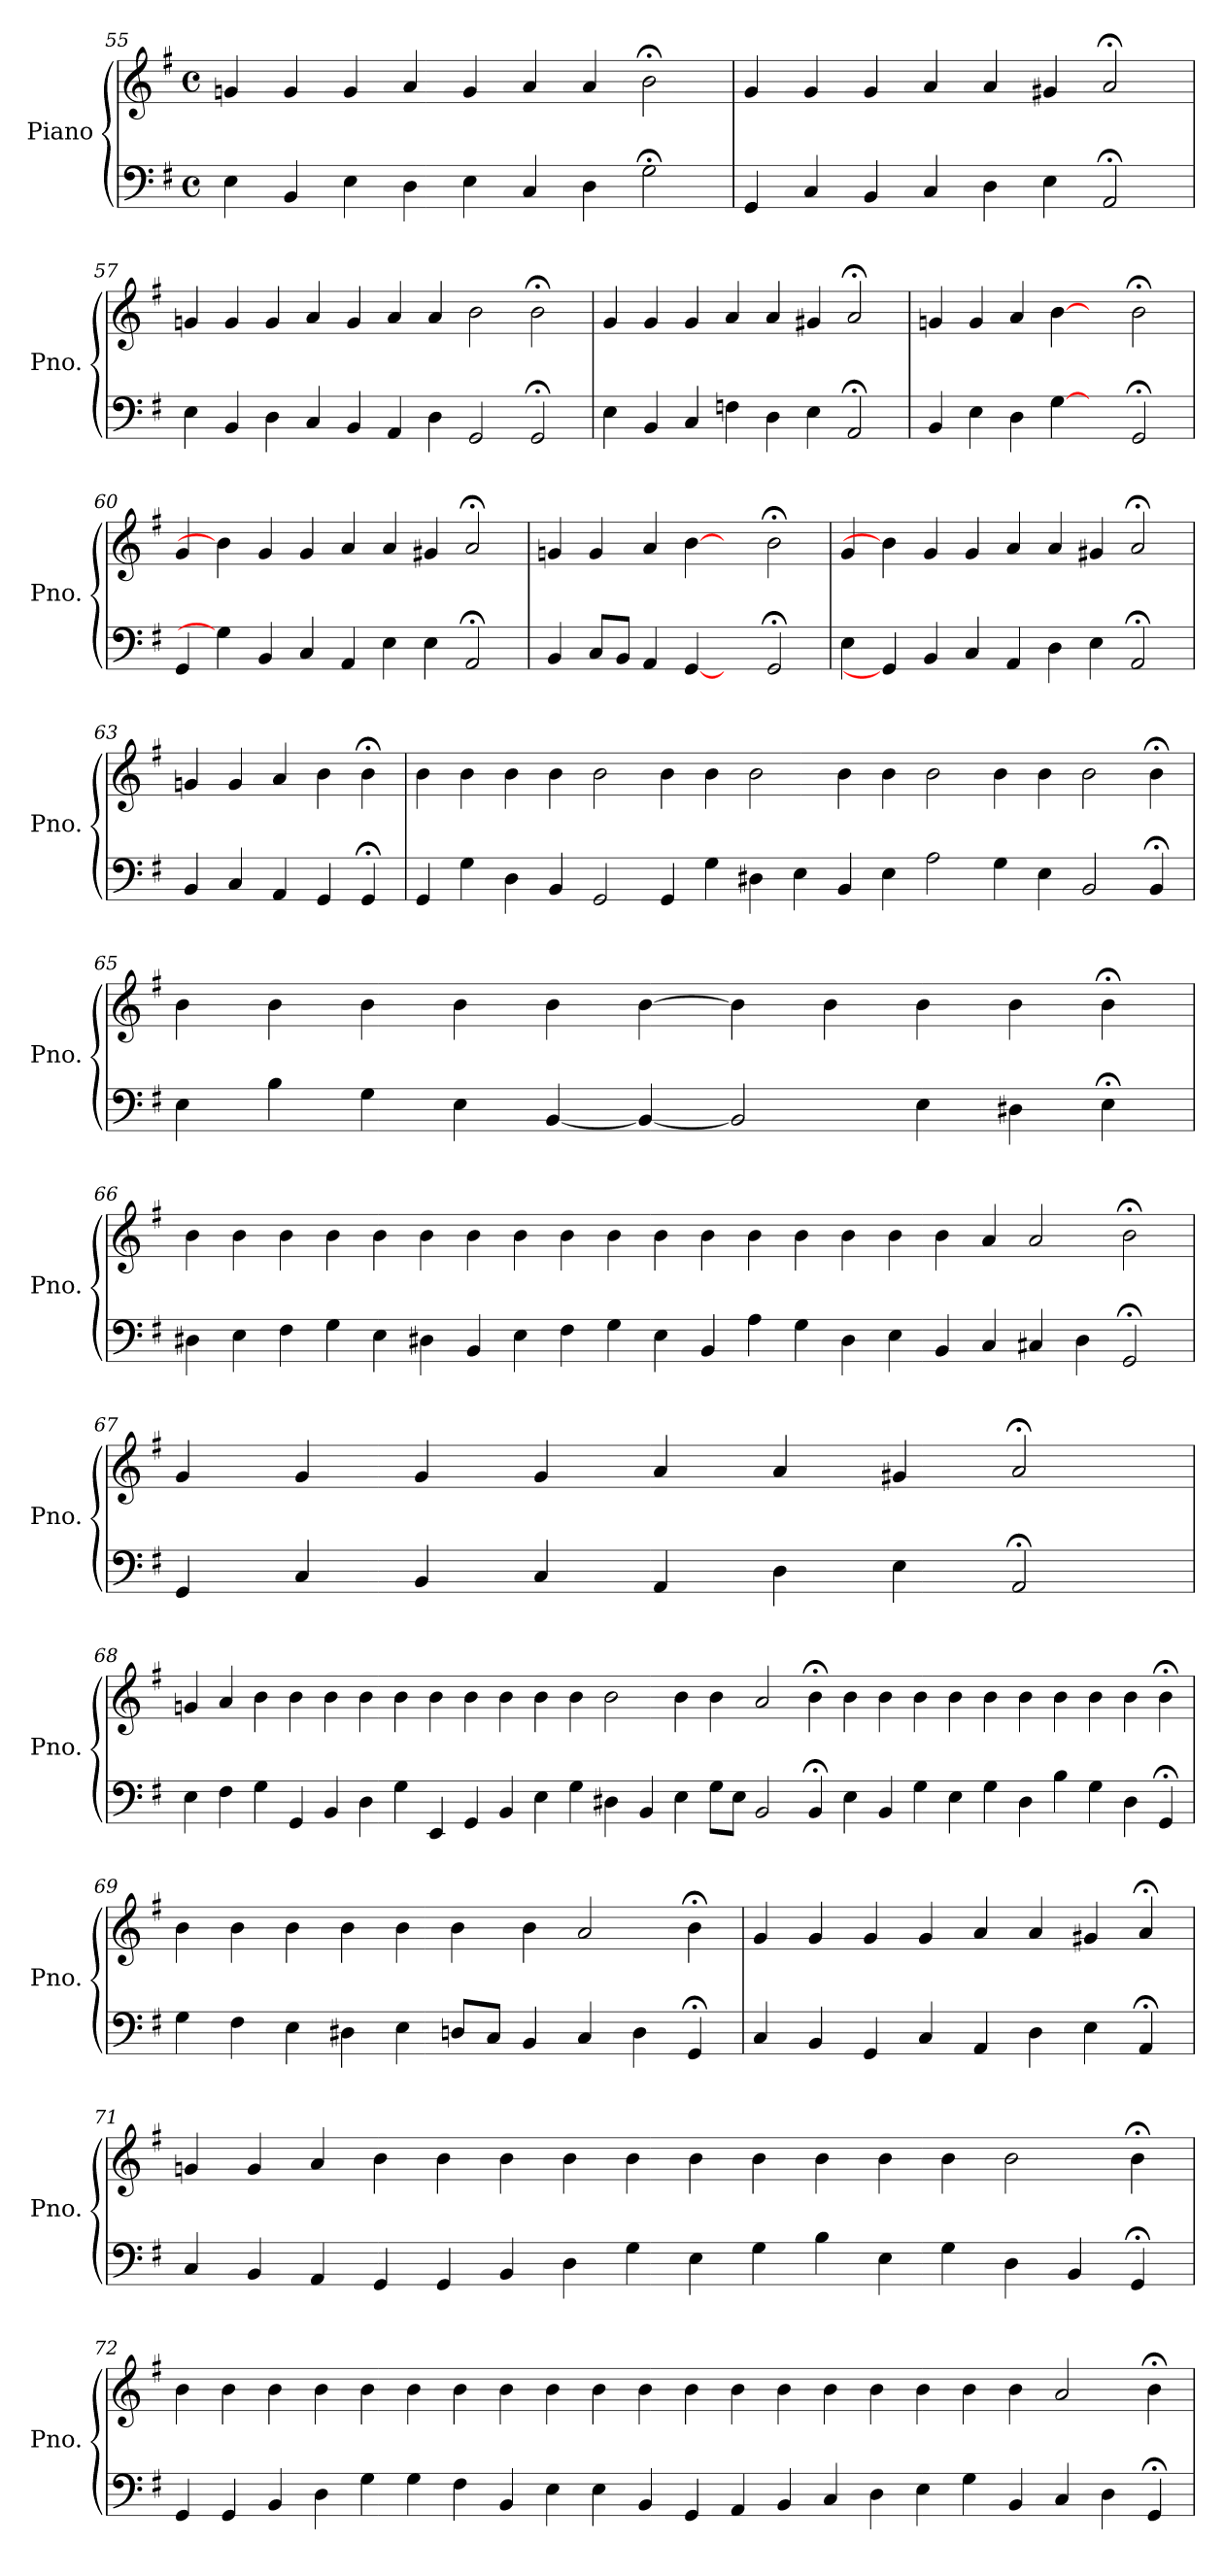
**kern	**kern
*part1	*part1
*staff2	*staff1
*I"Piano	*
*I'Pno.	*
!!LO:LB:g=z
*clefF4	*clefG2
*k[f#]	*k[f#]
*M4/4	*M4/4
*met(c)	*met(c)
=55	=55
4E\	4gn/
4BB/	4g/
4E\	4g/
4D\	4a/
4E\	4g/
4C/	4a/
4D\	4a/
2G;<\	2b;<\
=56	=56
4GG/	4g/
4C/	4g/
4BB/	4g/
4C/	4a/
4D\	4a/
4E\	4g#X/
2AA;</	2a;</
=57	=57
4E\	4gn/
4BB/	4g/
4D\	4g/
4C/	4a/
4BB/	4g/
4AA/	4a/
4D\	4a/
2GG/	2b\
2GG;</	2b;<\
=58	=58
4E\	4g/
4BB/	4g/
4C/	4g/
4Fn\	4a/
4D\	4a/
4E\	4g#X/
2AA;</	2a;</
!!LO:LB:g=z
=59	=59
4BB/	4gn/
4E\	4g/
4D\	4a/
[4G\	[4b\
4ryy	4ryy
2GG;</	2b;<\
=60	=60
4GG/	4g/
4G\]	4b\]
4BB/	4g/
4C/	4g/
4AA/	4a/
4E\	4a/
4E\	4g#X/
2AA;</	2a;</
=61	=61
4BB/	4gn/
8C/L	4g/
8BB/J	.
4AA/	4a/
[4GG/	[4b\
4ryy	4ryy
2GG;</	2b;<\
=62	=62
4E\	4g/
4GG/]	4b\]
4BB/	4g/
4C/	4g/
4AA/	4a/
4D\	4a/
4E\	4g#X/
2AA;</	2a;</
=63	=63
4BB/	4gn/
4C/	4g/
4AA/	4a/
4GG/	4b\
4GG;</	4b;<\
!!LO:LB:g=z
=64	=64
4GG/	4b\
4G\	4b\
4D\	4b\
4BB/	4b\
2GG/	2b\
4GG/	4b\
4G\	4b\
4D#X\	2b\
4E\	.
4BB/	4b\
4E\	4b\
2A\	2b\
4G\	4b\
4E\	4b\
2BB/	2b\
4BB;</	4b;<\
=65	=65
4E\	4b\
4B\	4b\
4G\	4b\
4E\	4b\
[4BB/	4b\
4BB/_	[4b\
2BB/]	4b\]
.	4b\
4E\	4b\
4D#X\	4b\
4E;<\	4b;<\
!!LO:PB:g=z
=66	=66
4D#X\	4b\
4E\	4b\
4F#\	4b\
4G\	4b\
4E\	4b\
4D#X\	4b\
4BB/	4b\
4E\	4b\
4F#\	4b\
4G\	4b\
4E\	4b\
4BB/	4b\
4A\	4b\
4G\	4b\
4D#\	4b\
4E\	4b\
4BB/	4b\
4C/	4a/
4C#X/	2a/
4D#\	.
2GG;</	2b;<\
=67	=67
4GG/	4g/
4C/	4g/
4BB/	4g/
4C/	4g/
4AA/	4a/
4D\	4a/
4E\	4g#X/
2AA;</	2a;</
!!LO:LB:g=z
=68	=68
4E\	4gn/
4F#\	4a/
4G\	4b\
4GG/	4b\
4BB/	4b\
4D\	4b\
4G\	4b\
4EE/	4b\
4GG/	4b\
4BB/	4b\
4E\	4b\
4G\	4b\
4D#X\	2b\
4BB/	.
4E\	4b\
8G\L	4b\
8E\J	.
2BB/	2a/
4BB;</	4b;<\
4E\	4b\
4BB/	4b\
4G\	4b\
4E\	4b\
4G\	4b\
4D#\	4b\
4B\	4b\
4G\	4b\
4D#\	4b\
4GG;</	4b;<\
!!LO:LB:g=z
=69	=69
4G\	4b\
4F#\	4b\
4E\	4b\
4D#X\	4b\
4E\	4b\
8Dn/L	4b\
8C/J	.
4BB/	4b\
4C/	2a/
4D\	.
4GG;</	4b;<\
=70	=70
4C/	4g/
4BB/	4g/
4GG/	4g/
4C/	4g/
4AA/	4a/
4D\	4a/
4E\	4g#X/
4AA;</	4a;</
=71	=71
4C/	4gn/
4BB/	4g/
4AA/	4a/
4GG/	4b\
4GG/	4b\
4BB/	4b\
4D\	4b\
4G\	4b\
4E\	4b\
4G\	4b\
4B\	4b\
4E\	4b\
4G\	4b\
4D\	2b\
4BB/	.
4GG;</	4b;<\
!!LO:LB:g=z
=72	=72
4GG/	4b\
4GG/	4b\
4BB/	4b\
4D\	4b\
4G\	4b\
4G\	4b\
4F#\	4b\
4BB/	4b\
4E\	4b\
4E\	4b\
4BB/	4b\
4GG/	4b\
4AA/	4b\
4BB/	4b\
4C/	4b\
4D\	4b\
4E\	4b\
4G\	4b\
4BB/	4b\
4C/	2a/
4D\	.
4GG;</	4b;<\
=	=
*-	*-
